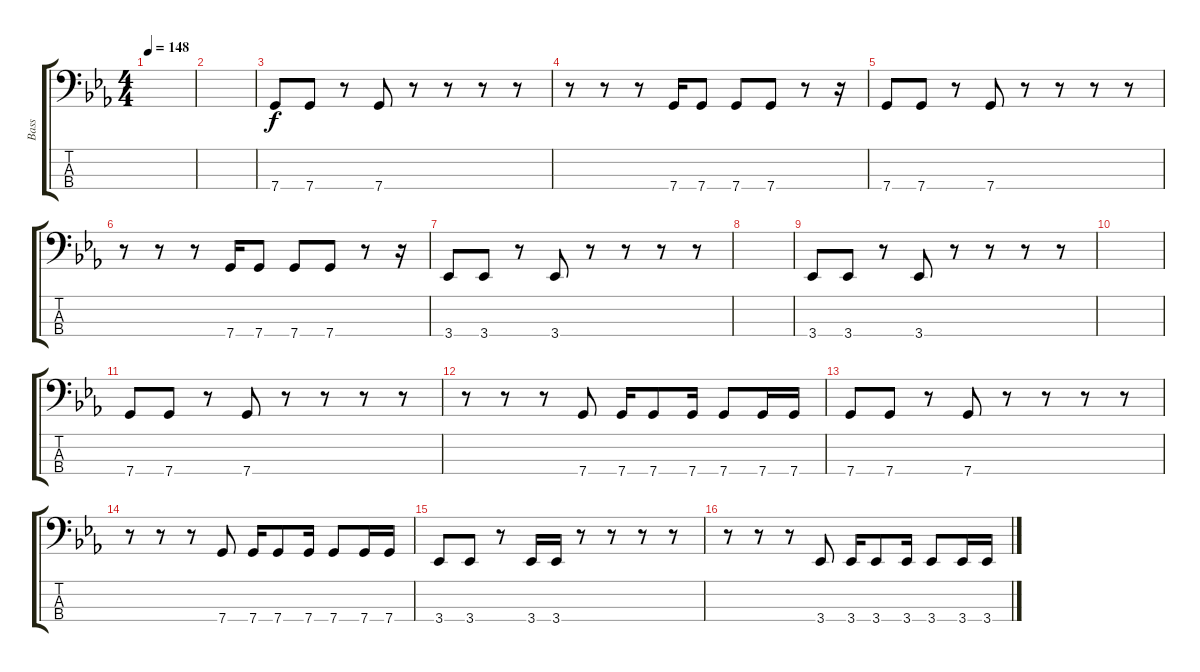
\track ("Bass" "Bass") {instrument electricbassfinger}
\staff {score tabs}
\tuning (F2 C2 G1 C1) {hide}
\ts (4 4)
\tempo 148
\clef f4
\ks cminor
|
|
7.4.8 7.4.8 r.8 7.4.8 r.8 r.8 r.8 r.8 |
r.8 r.8 r.8 7.4.16 7.4.8 7.4.8 7.4.8 r.8 r.16 |
7.4.8 7.4.8 r.8 7.4.8 r.8 r.8 r.8 r.8 |
r.8 r.8 r.8 7.4.16 7.4.8 7.4.8 7.4.8 r.8 r.16 |
3.4.8 3.4.8 r.8 3.4.8 r.8 r.8 r.8 r.8 |
|
3.4.8 3.4.8 r.8 3.4.8 r.8 r.8 r.8 r.8 |
|
7.4.8 7.4.8 r.8 7.4.8 r.8 r.8 r.8 r.8 |
r.8 r.8 r.8 7.4.8 7.4.16 7.4.8 7.4.16 7.4.8 7.4.16 7.4.16 |
7.4.8 7.4.8 r.8 7.4.8 r.8 r.8 r.8 r.8 |
r.8 r.8 r.8 7.4.8 7.4.16 7.4.8 7.4.16 7.4.8 7.4.16 7.4.16 |
3.4.8 3.4.8 r.8 3.4.16 3.4.16 r.8 r.8 r.8 r.8 |
r.8 r.8 r.8 3.4.8 3.4.16 3.4.8 3.4.16 3.4.8 3.4.16 3.4.16
